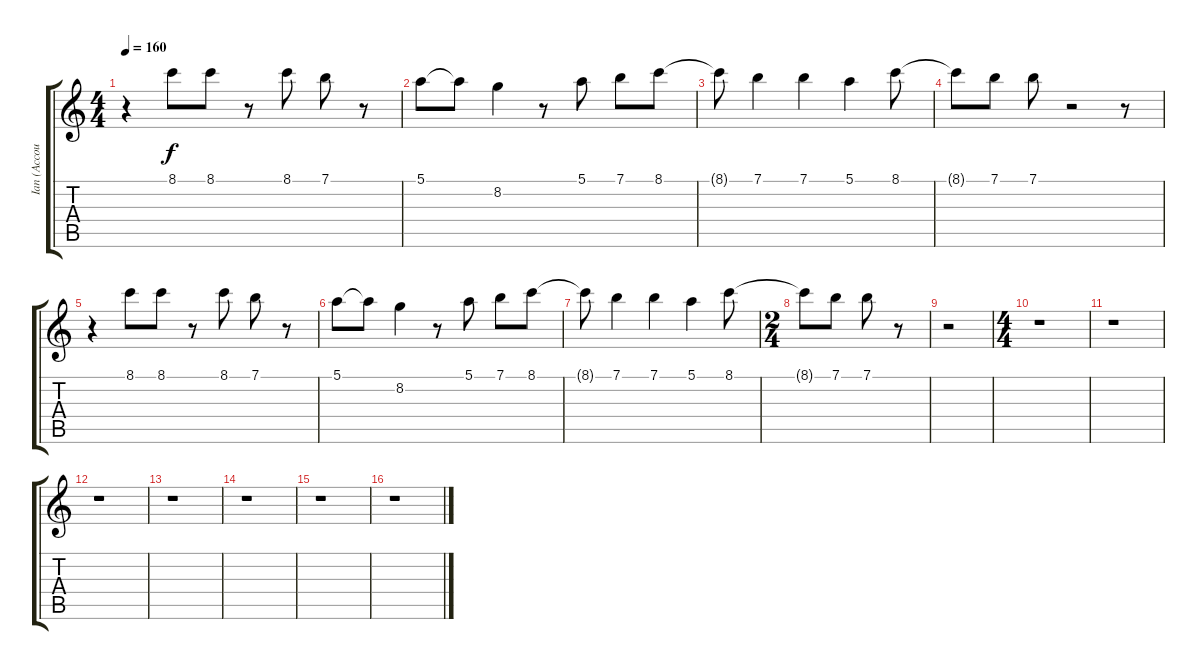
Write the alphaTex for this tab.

\track ("Ian (Accoustic + melody)" "Ian (Accou") {instrument acousticguitarsteel}
\staff {score tabs}
\tuning (E4 B3 G3 D3 A2 E2) {hide}
\ts (4 4)
\tempo 160
\clef g2
\ks c
r.4{dy f} 8.1.8 8.1.8 r.8 8.1.8 7.1.8 r.8 |
5.1.8 5.1{t}.8 8.2.4 r.8 5.1.8 7.1.8 8.1.8 |
8.1{t}.8 7.1.4 7.1.4 5.1.4 8.1.8 |
8.1{t}.8 7.1.8 7.1.8 r.2 r.8 |
r.4 8.1.8 8.1.8 r.8 8.1.8 7.1.8 r.8 |
5.1.8 5.1{t}.8 8.2.4 r.8 5.1.8 7.1.8 8.1.8 |
8.1{t}.8 7.1.4 7.1.4 5.1.4 8.1.8 |
\ts (2 4)
8.1{t}.8 7.1.8 7.1.8 r.8 |
r.2 |
\ts (4 4)
r.1 |
r.1 |
r.1 |
r.1 |
r.1 |
r.1 |
r.1
